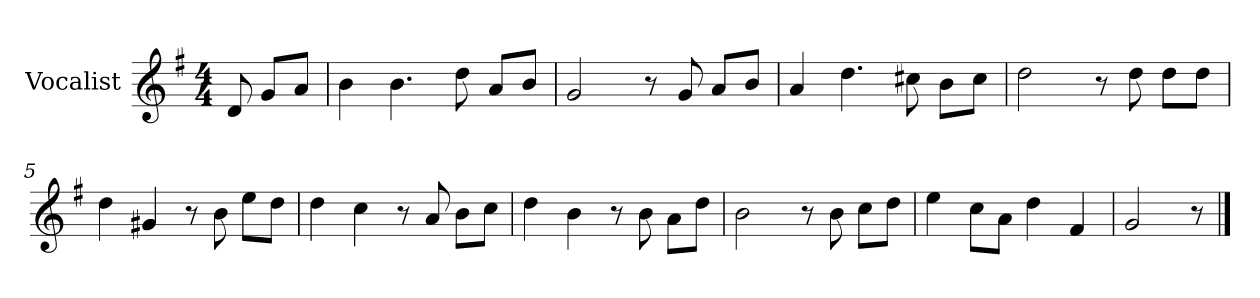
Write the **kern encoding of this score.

**kern
*part1
*staff1
*I"Vocalist
*k[f#]
*G:
*M4/4
=
8d
8gL
8aJ
=1
4b
4.b
8dd
8aL
8bJ
=2
2g
8r
8g
8aL
8bJ
=3
4a
4.dd
8cc#X
8bL
8cc#J
=4
2dd
8r
8dd
8ddL
8ddJ
=5
4dd
4g#X
8r
8b
8eeL
8ddJ
=6
4dd
4cc
8r
8a
8bL
8ccJ
=7
4dd
4b
8r
8b
8aL
8ddJ
=8
2b
8r
8b
8ccL
8ddJ
=9
4ee
8ccL
8aJ
4dd
4f#
=10
2g
8r
==
*-
